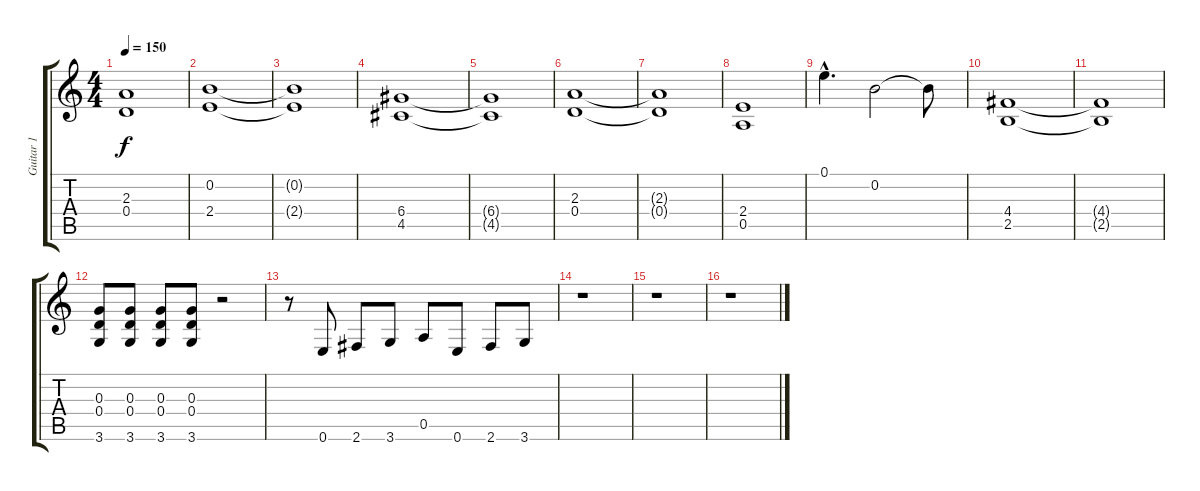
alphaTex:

\track ("Guitar 1" "Guitar 1") {instrument distortionguitar}
\staff {score tabs}
\tuning (E4 B3 G3 D3 A2 E2) {hide}
\ts (4 4)
\tempo 150
\clef g2
\ks c
(2.3{t} 0.4{t}).1{dy f} |
(0.2 2.4).1 |
(0.2{t} 2.4{t}).1 |
(6.4 4.5).1 |
(6.4{t} 4.5{t}).1 |
(2.3 0.4).1 |
(2.3{t} 0.4{t}).1 |
(2.4 0.5).1 |
0.1{hac}.4{d} 0.2.2 0.2{t}.8 |
(4.4 2.5).1 |
(4.4{t} 2.5{t}).1 |
(0.3 0.4 3.6).8 (0.3 0.4 3.6).8 (0.3 0.4 3.6).8 (0.3 0.4 3.6).8 r.2 |
r.8 0.6.8 2.6.8 3.6.8 0.5.8 0.6.8 2.6.8 3.6.8 |
r.1 |
r.1 |
r.1
